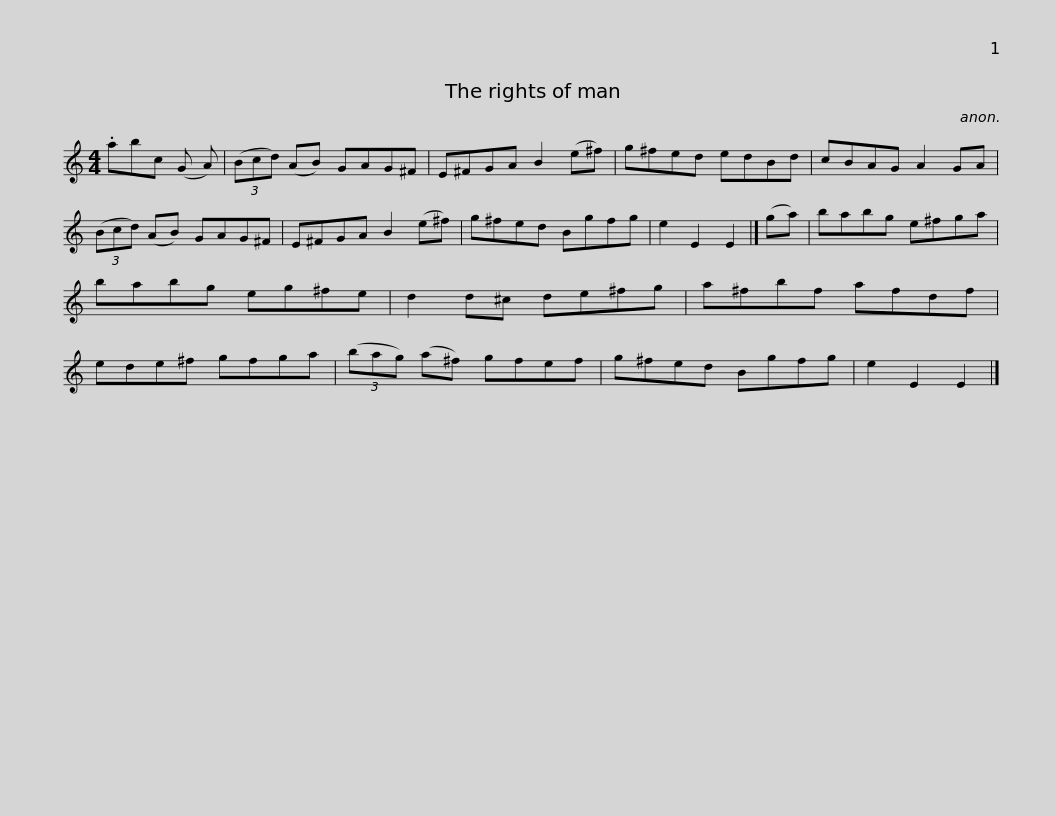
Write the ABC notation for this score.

X:1
L:1/8
M:4/4
I:linebreak $
K:C
V:1 treble
V:1
 .abc (G A) | (3(Bcd) (AB) GAG^F | E^FGA B2 (e^f) | g^fed edBd | cBAG A2 GA |$ %5
 (3(Bcd) (AB) GAG^F | E^FGA B2 (e^f) | g^fed Bgfg | e2 E2 E2 |] (ga) | %10
 babg e^fga |$ babg eg^fe | d2 d^c de^fg | a^fbf afdf | ede^f gfga | %15
 (3(bag) (a^f) gfef |$ g^fed Bgfg | e2 E2 E2 |] %18
